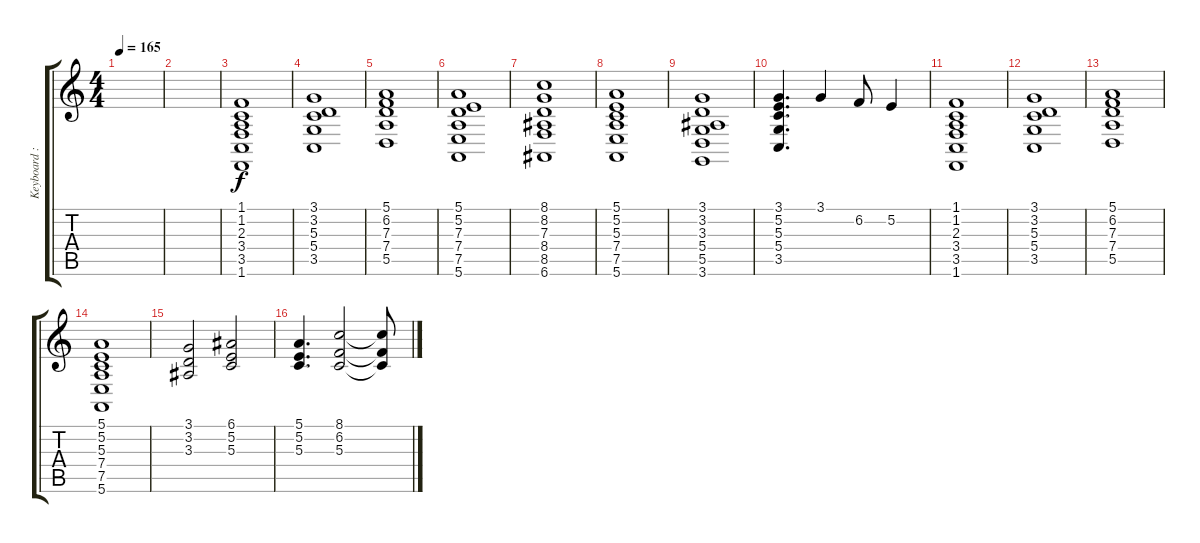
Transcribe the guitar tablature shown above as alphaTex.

\track ("Keyboard : Kotobuki Tsumugi - Chan" "Keyboard :") {instrument electricgrandpiano}
\staff {score tabs}
\tuning (E4 B3 G3 D3 A2 E2) {hide}
\ts (4 4)
\tempo 165
\clef g2
\ks c
|
|
(1.1 1.2 2.3 3.4 3.5 1.6).1 |
(3.1 3.2 5.3 5.4 3.5).1 |
(5.1 6.2 7.3 7.4 5.5).1 |
(5.1 5.2 7.3 7.4 7.5 5.6).1 |
(8.1 8.2 7.3 8.4 8.5 6.6).1 |
(5.1 5.2 5.3 7.4 7.5 5.6).1 |
(3.1 3.2 3.3 5.4 5.5 3.6).1 |
(3.1 5.2 5.3 5.4 3.5).4{d} 3.1.4 6.2.8 5.2.4 |
(1.1 1.2 2.3 3.4 3.5 1.6).1 |
(3.1 3.2 5.3 5.4 3.5).1 |
(5.1 6.2 7.3 7.4 5.5).1 |
(5.1 5.2 5.3 7.4 7.5 5.6).1 |
(3.1 3.2 3.3).2 (6.1 5.2 5.3).2 |
(5.1 5.2 5.3).4{d} (8.1 6.2 5.3).2 (8.1{t} 6.2{t} 5.3{t}).8
